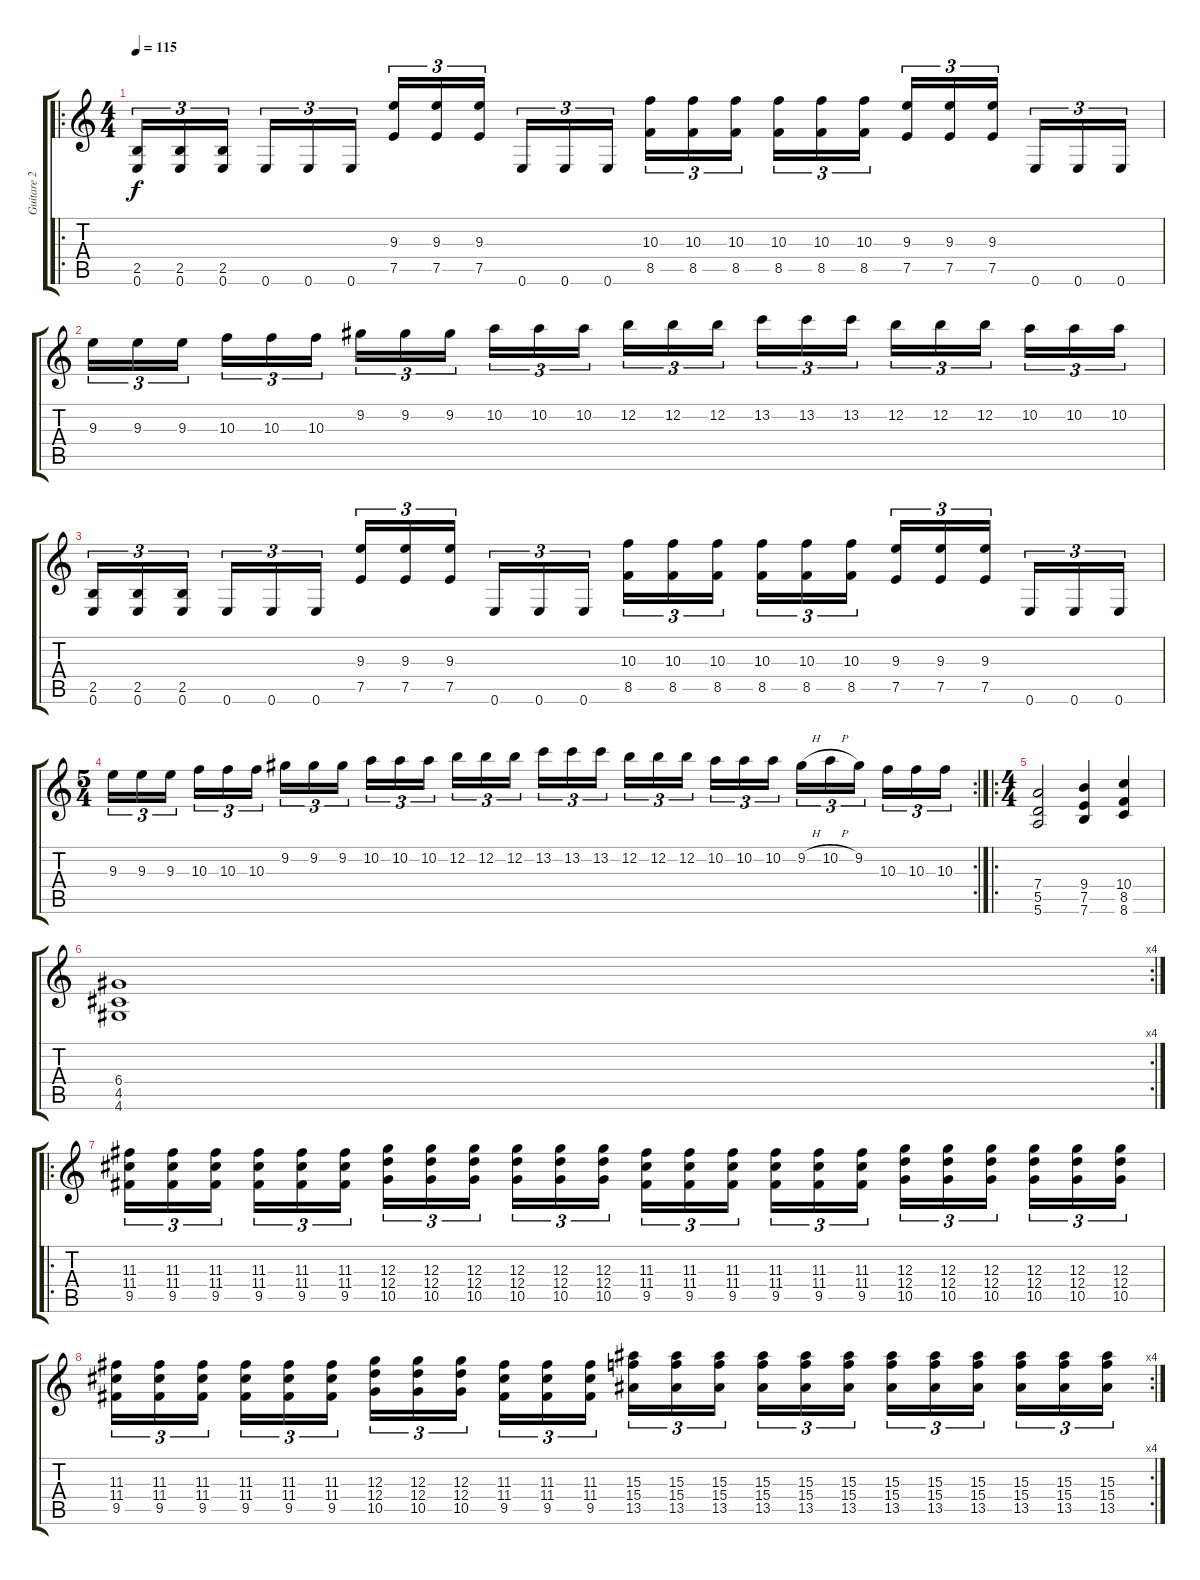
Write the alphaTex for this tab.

\track ("Guitare 2" "Guitare 2") {instrument distortionguitar}
\staff {score tabs}
\tuning (E4 B3 G3 D3 A2 E2) {hide}
\ro
\ts (4 4)
\tempo 115
\clef g2
\ks c
(2.5 0.6).16{tu (3 2) dy f} (2.5 0.6).16{tu (3 2)} (2.5 0.6).16{tu (3 2) beam splitsecondary} 0.6.16{tu (3 2)} 0.6.16{tu (3 2)} 0.6.16{tu (3 2)} (9.3 7.5).16{tu (3 2)} (9.3 7.5).16{tu (3 2)} (9.3 7.5).16{tu (3 2) beam splitsecondary} 0.6.16{tu (3 2)} 0.6.16{tu (3 2)} 0.6.16{tu (3 2)} (10.3 8.5).16{tu (3 2)} (10.3 8.5).16{tu (3 2)} (10.3 8.5).16{tu (3 2) beam splitsecondary} (10.3 8.5).16{tu (3 2)} (10.3 8.5).16{tu (3 2)} (10.3 8.5).16{tu (3 2)} (9.3 7.5).16{tu (3 2)} (9.3 7.5).16{tu (3 2)} (9.3 7.5).16{tu (3 2) beam splitsecondary} 0.6.16{tu (3 2)} 0.6.16{tu (3 2)} 0.6.16{tu (3 2)} |
9.3.16{tu (3 2)} 9.3.16{tu (3 2)} 9.3.16{tu (3 2) beam splitsecondary} 10.3.16{tu (3 2)} 10.3.16{tu (3 2)} 10.3.16{tu (3 2)} 9.2.16{tu (3 2)} 9.2.16{tu (3 2)} 9.2.16{tu (3 2) beam splitsecondary} 10.2.16{tu (3 2)} 10.2.16{tu (3 2)} 10.2.16{tu (3 2)} 12.2.16{tu (3 2)} 12.2.16{tu (3 2)} 12.2.16{tu (3 2) beam splitsecondary} 13.2.16{tu (3 2)} 13.2.16{tu (3 2)} 13.2.16{tu (3 2)} 12.2.16{tu (3 2)} 12.2.16{tu (3 2)} 12.2.16{tu (3 2) beam splitsecondary} 10.2.16{tu (3 2)} 10.2.16{tu (3 2)} 10.2.16{tu (3 2)} |
(2.5 0.6).16{tu (3 2)} (2.5 0.6).16{tu (3 2)} (2.5 0.6).16{tu (3 2) beam splitsecondary} 0.6.16{tu (3 2)} 0.6.16{tu (3 2)} 0.6.16{tu (3 2)} (9.3 7.5).16{tu (3 2)} (9.3 7.5).16{tu (3 2)} (9.3 7.5).16{tu (3 2) beam splitsecondary} 0.6.16{tu (3 2)} 0.6.16{tu (3 2)} 0.6.16{tu (3 2)} (10.3 8.5).16{tu (3 2)} (10.3 8.5).16{tu (3 2)} (10.3 8.5).16{tu (3 2) beam splitsecondary} (10.3 8.5).16{tu (3 2)} (10.3 8.5).16{tu (3 2)} (10.3 8.5).16{tu (3 2)} (9.3 7.5).16{tu (3 2)} (9.3 7.5).16{tu (3 2)} (9.3 7.5).16{tu (3 2) beam splitsecondary} 0.6.16{tu (3 2)} 0.6.16{tu (3 2)} 0.6.16{tu (3 2)} |
\rc 2
\ts (5 4)
9.3.16{tu (3 2)} 9.3.16{tu (3 2)} 9.3.16{tu (3 2) beam splitsecondary} 10.3.16{tu (3 2)} 10.3.16{tu (3 2)} 10.3.16{tu (3 2)} 9.2.16{tu (3 2)} 9.2.16{tu (3 2)} 9.2.16{tu (3 2) beam splitsecondary} 10.2.16{tu (3 2)} 10.2.16{tu (3 2)} 10.2.16{tu (3 2)} 12.2.16{tu (3 2)} 12.2.16{tu (3 2)} 12.2.16{tu (3 2) beam splitsecondary} 13.2.16{tu (3 2)} 13.2.16{tu (3 2)} 13.2.16{tu (3 2)} 12.2.16{tu (3 2)} 12.2.16{tu (3 2)} 12.2.16{tu (3 2) beam splitsecondary} 10.2.16{tu (3 2)} 10.2.16{tu (3 2)} 10.2.16{tu (3 2)} 9.2{h}.16{tu (3 2)} 10.2{h}.16{tu (3 2)} 9.2.16{tu (3 2) beam splitsecondary} 10.3.16{tu (3 2)} 10.3.16{tu (3 2)} 10.3.16{tu (3 2)} |
\ro
\ts (4 4)
(7.4 5.5 5.6).2 (9.4 7.5 7.6).4 (10.4 8.5 8.6).4 |
\rc 4
(6.4 4.5 4.6).1 |
\ro
(11.3 11.4 9.5).16{tu (3 2)} (11.3 11.4 9.5).16{tu (3 2)} (11.3 11.4 9.5).16{tu (3 2) beam splitsecondary} (11.3 11.4 9.5).16{tu (3 2)} (11.3 11.4 9.5).16{tu (3 2)} (11.3 11.4 9.5).16{tu (3 2)} (12.3 12.4 10.5).16{tu (3 2)} (12.3 12.4 10.5).16{tu (3 2)} (12.3 12.4 10.5).16{tu (3 2) beam splitsecondary} (12.3 12.4 10.5).16{tu (3 2)} (12.3 12.4 10.5).16{tu (3 2)} (12.3 12.4 10.5).16{tu (3 2)} (11.3 11.4 9.5).16{tu (3 2)} (11.3 11.4 9.5).16{tu (3 2)} (11.3 11.4 9.5).16{tu (3 2) beam splitsecondary} (11.3 11.4 9.5).16{tu (3 2)} (11.3 11.4 9.5).16{tu (3 2)} (11.3 11.4 9.5).16{tu (3 2)} (12.3 12.4 10.5).16{tu (3 2)} (12.3 12.4 10.5).16{tu (3 2)} (12.3 12.4 10.5).16{tu (3 2) beam splitsecondary} (12.3 12.4 10.5).16{tu (3 2)} (12.3 12.4 10.5).16{tu (3 2)} (12.3 12.4 10.5).16{tu (3 2)} |
\rc 4
(11.3 11.4 9.5).16{tu (3 2)} (11.3 11.4 9.5).16{tu (3 2)} (11.3 11.4 9.5).16{tu (3 2) beam splitsecondary} (11.3 11.4 9.5).16{tu (3 2)} (11.3 11.4 9.5).16{tu (3 2)} (11.3 11.4 9.5).16{tu (3 2)} (12.3 12.4 10.5).16{tu (3 2)} (12.3 12.4 10.5).16{tu (3 2)} (12.3 12.4 10.5).16{tu (3 2) beam splitsecondary} (11.3 11.4 9.5).16{tu (3 2)} (11.3 11.4 9.5).16{tu (3 2)} (11.3 11.4 9.5).16{tu (3 2)} (15.3 15.4 13.5).16{tu (3 2)} (15.3 15.4 13.5).16{tu (3 2)} (15.3 15.4 13.5).16{tu (3 2) beam splitsecondary} (15.3 15.4 13.5).16{tu (3 2)} (15.3 15.4 13.5).16{tu (3 2)} (15.3 15.4 13.5).16{tu (3 2)} (15.3 15.4 13.5).16{tu (3 2)} (15.3 15.4 13.5).16{tu (3 2)} (15.3 15.4 13.5).16{tu (3 2) beam splitsecondary} (15.3 15.4 13.5).16{tu (3 2)} (15.3 15.4 13.5).16{tu (3 2)} (15.3 15.4 13.5).16{tu (3 2)}
